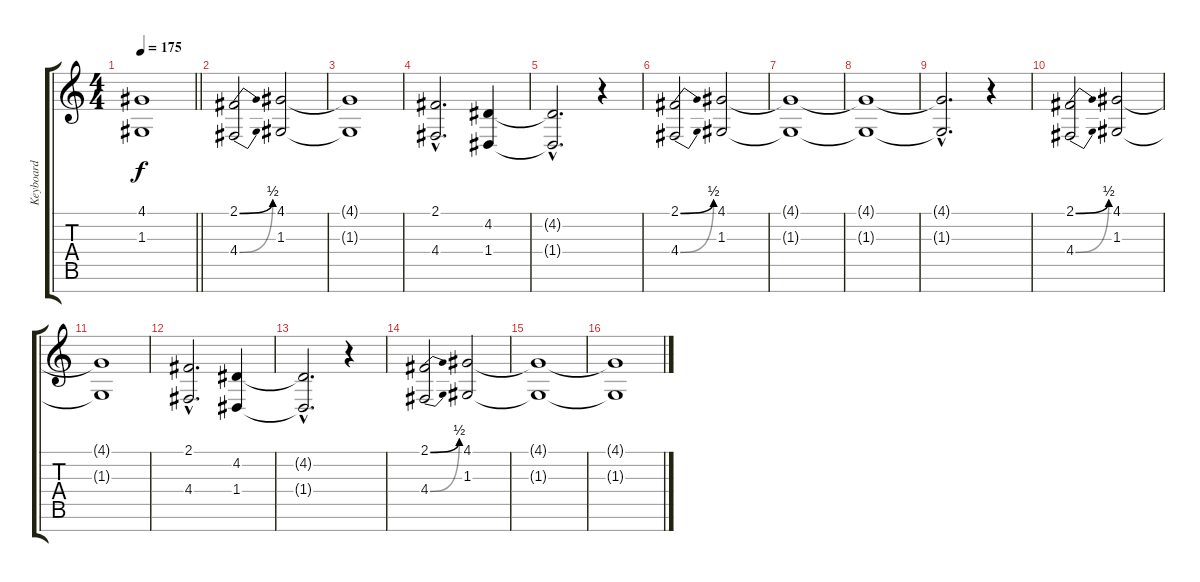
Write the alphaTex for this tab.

\track ("Keyboard" "Keyboard") {instrument pad4choir}
\staff {score tabs}
\tuning (E4 B3 G3 D3 A2 E2 B1) {hide}
\ts (4 4)
\tempo 175
\clef g2
\barLineRight lightlight
\ks c
(4.1{t} 1.3{t}).1{dy f} |
\section ("" "")
(2.1{be (bend 0 0 60 2)} 4.4{be (bend 0 0 60 2)}).2 (4.1 1.3).2 |
\section ("" "")
(4.1{t} 1.3{t}).1 |
(2.1{hac} 4.4{hac}).2{d} (4.2 1.4).4 |
(4.2{hac t} 1.4{hac t}).2{d} r.4 |
(2.1{be (bend 0 0 60 2)} 4.4{be (bend 0 0 60 2)}).2 (4.1 1.3).2 |
(4.1{t} 1.3{t}).1 |
(4.1{t} 1.3{t}).1 |
(4.1{hac t} 1.3{hac t}).2{d} r.4 |
(2.1{be (bend 0 0 60 2)} 4.4{be (bend 0 0 60 2)}).2 (4.1 1.3).2 |
(4.1{t} 1.3{t}).1 |
(2.1{hac} 4.4{hac}).2{d} (4.2 1.4).4 |
(4.2{hac t} 1.4{hac t}).2{d} r.4 |
(2.1{be (bend 0 0 60 2)} 4.4{be (bend 0 0 60 2)}).2 (4.1 1.3).2 |
(4.1{t} 1.3{t}).1 |
(4.1{t} 1.3{t}).1
